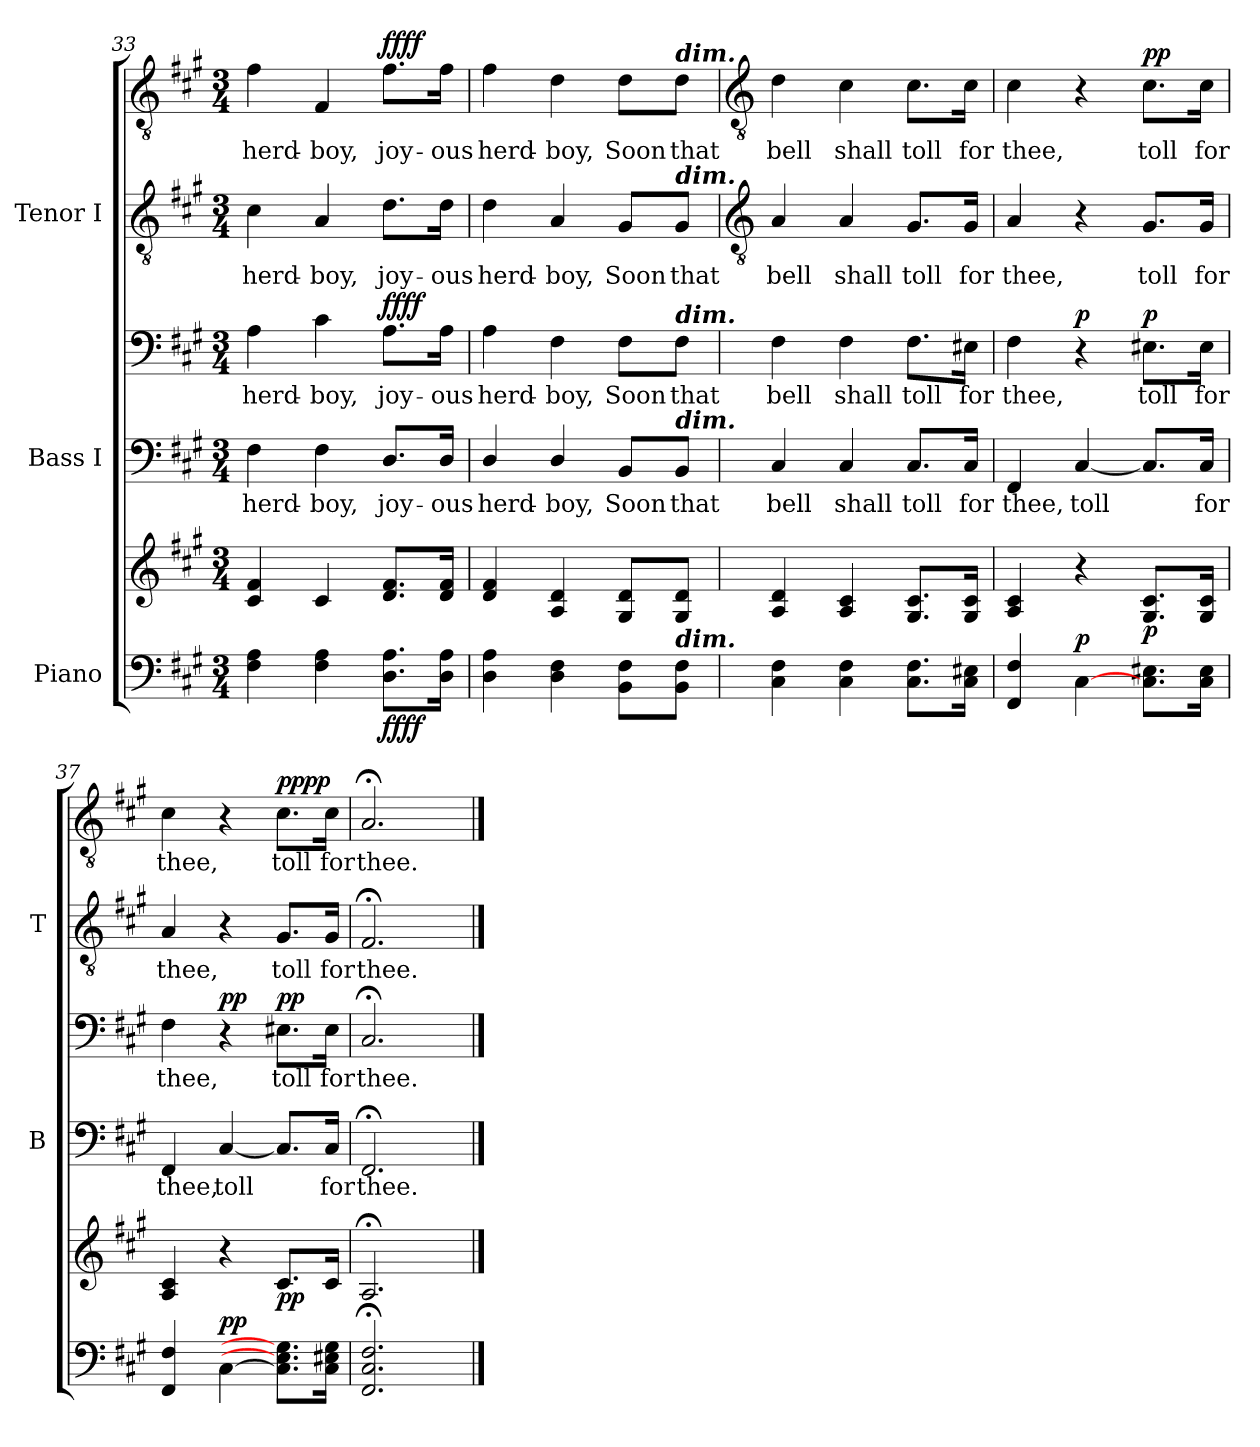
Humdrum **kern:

**kern	**kern	**dynam	**kern	**text	**kern	**text	**dynam	**kern	**text	**kern	**text	**dynam
*part3	*part3	*part3	*part2	*part2	*part2	*part2	*part2	*part1	*part1	*part1	*part1	*part1
*staff6	*staff5	*staff5/6	*staff4	*staff4	*staff3	*staff3	*staff3/4	*staff2	*staff2	*staff1	*staff1	*staff1/2
*I"Piano	*	*	*I"Bass I	*	*	*	*	*I"Tenor I	*	*	*	*
*	*	*	*I'B	*	*	*	*	*I'T	*	*	*	*
*clefF4	*clefG2	*	*clefF4	*	*clefF4	*	*	*clefGv2	*	*clefGv2	*	*
*k[f#c#g#]	*k[f#c#g#]	*	*k[f#c#g#]	*	*k[f#c#g#]	*	*	*k[f#c#g#]	*	*k[f#c#g#]	*	*
*A:	*A:	*	*A:	*	*A:	*	*	*A:	*	*A:	*	*
*M3/4	*M3/4	*	*M3/4	*	*M3/4	*	*	*M3/4	*	*M3/4	*	*
=33	=33	=33	=33	=33	=33	=33	=33	=33	=33	=33	=33	=33
!	!	!	!	!LO:LY:b	!	!LO:LY:b	!	!	!LO:LY:b	!	!LO:LY:b	!
4F# 4A	4c# 4f#	.	4F#	herd-	4A	herd-	.	4c#	herd-	4f#	herd-	.
!	!	!	!	!LO:LY:b	!	!LO:LY:b	!	!	!LO:LY:b	!	!LO:LY:b	!
4F# 4A	4c#	.	4F#	-boy,	4c#	-boy,	.	4A	-boy,	4F#	-boy,	.
!	!	!LO:DY:b=2	!	!LO:LY:b	!	!LO:LY:b	!	!	!LO:LY:b	!	!LO:LY:b	!
!	!	!LO:DY:n=1:b	!	!	!	!	!LO:DY:b=2	!	!	!	!	!
!	!	!	!	!	!	!	!LO:DY:n=1:b	!	!	!	!	!LO:DY:b=2
!	!	!	!	!	!	!	!	!	!	!	!	!LO:DY:n=1:b
8.D 8.AL	8.d 8.f#L	ff ff	8.D/L	joy-	8.A\L	joy-	ff ff	8.d\L	joy-	8.f#\L	joy-	ff ff
!	!	!	!	!LO:LY:b	!	!LO:LY:b	!	!	!LO:LY:b	!	!LO:LY:b	!
16D 16AJ	16d 16f#J	.	16D/Jk	-ous	16A\Jk	-ous	.	16d\Jk	-ous	16f#\Jk	-ous	.
=34	=34	=34	=34	=34	=34	=34	=34	=34	=34	=34	=34	=34
!	!	!	!	!LO:LY:b	!	!LO:LY:b	!	!	!LO:LY:b	!	!LO:LY:b	!
4D 4A	4d 4f#	.	4D/	herd-	4A	herd-	.	4d	herd-	4f#	herd-	.
!	!	!	!	!LO:LY:b	!	!LO:LY:b	!	!	!LO:LY:b	!	!LO:LY:b	!
4D 4F#	4A 4d	.	4D/	-boy,	4F#	-boy,	.	4A	-boy,	4d	-boy,	.
!	!	!	!	!LO:LY:b	!	!LO:LY:b	!	!	!LO:LY:b	!	!LO:LY:b	!
8BB 8F#L	8G# 8dL	.	8BB/L	Soon	8F#\L	Soon	.	8G#/L	Soon	8d\L	Soon	.
!	!	!	!	!	!	!	!	!	!	!LO:TX:a:Bi:t=dim.	!	!
!	!	!	!	!	!	!	!	!LO:TX:a:Bi:t=dim.	!	!	!	!
!	!	!	!	!	!LO:TX:a:Bi:t=dim.	!	!	!	!	!	!	!
!	!	!	!LO:TX:a:Bi:t=dim.	!	!	!	!	!	!	!	!	!
!LO:TX:a:Bi:t=dim.	!	!	!	!	!	!	!	!	!	!	!	!
!	!	!	!	!LO:LY:b	!	!LO:LY:b	!	!	!LO:LY:b	!	!LO:LY:b	!
8BB 8F#J	8G# 8dJ	.	8BB/J	that	8F#\J	that	.	8G#/J	that	8d\J	that	.
!!LO:LB:g=z
=35	=35	=35	=35	=35	=35	=35	=35	=35	=35	=35	=35	=35
*	*	*	*	*	*	*	*	*clefGv2	*	*clefGv2	*	*
!	!	!	!	!LO:LY:b	!	!LO:LY:b	!	!	!LO:LY:b	!	!LO:LY:b	!
4C# 4F#	4A 4d	.	4C#	bell	4F#	bell	.	4A	bell	4d	bell	.
!	!	!	!	!LO:LY:b	!	!LO:LY:b	!	!	!LO:LY:b	!	!LO:LY:b	!
4C# 4F#	4A 4c#	.	4C#	shall	4F#	shall	.	4A	shall	4c#	shall	.
!	!	!	!	!LO:LY:b	!	!LO:LY:b	!	!	!LO:LY:b	!	!LO:LY:b	!
8.C# 8.F#L	8.G# 8.c#L	.	8.C#/L	toll	8.F#\L	toll	.	8.G#/L	toll	8.c#\L	toll	.
!	!	!	!	!LO:LY:b	!	!LO:LY:b	!	!	!LO:LY:b	!	!LO:LY:b	!
16C# 16E#XJ	16G# 16c#J	.	16C#/Jk	for	16E#X\Jk	for	.	16G#/Jk	for	16c#\Jk	for	.
=36	=36	=36	=36	=36	=36	=36	=36	=36	=36	=36	=36	=36
!	!	!	!	!LO:LY:b	!	!LO:LY:b	!	!	!LO:LY:b	!	!LO:LY:b	!
4FF# 4F#	4A 4c#	.	4FF#	thee,	4F#	thee,	.	4A	thee,	4c#	thee,	.
!	!	!LO:DY:a=2	!	!LO:LY:b	!	!	!LO:DY:b=2	!	!	!	!	!
[4C#\	4r	p	[4C#	toll	4r	.	p	4r	.	4r	.	.
!	!	!LO:DY:b	!	!	!	!LO:LY:b	!LO:DY:b	!	!LO:LY:b	!	!LO:LY:b	!LO:DY:b=2
!	!	!	!	!	!	!	!	!	!	!	!	!LO:DY:n=1:b
8.C# 8.E#XL	8.G# 8.c#L	p	8.C#/L]	.	8.E#X\L	toll	p	8.G#/L	toll	8.c#\L	toll	p p
!	!	!	!	!LO:LY:b	!	!LO:LY:b	!	!	!LO:LY:b	!	!LO:LY:b	!
16C# 16E#J	16G# 16c#J	.	16C#/Jk	for	16E#\Jk	for	.	16G#/Jk	for	16c#\Jk	for	.
=37	=37	=37	=37	=37	=37	=37	=37	=37	=37	=37	=37	=37
!	!	!	!	!LO:LY:b	!	!LO:LY:b	!	!	!LO:LY:b	!	!LO:LY:b	!
4FF# 4F#	4A 4c#	.	4FF#	thee,	4F#	thee,	.	4A	thee,	4c#	thee,	.
!	!	!LO:DY:a=2	!	!LO:LY:b	!	!	!LO:DY:b=2	!	!	!	!	!
[4C#\	4r	pp	[4C#	toll	4r	.	pp	4r	.	4r	.	.
!	!	!LO:DY:b	!	!	!	!LO:LY:b	!LO:DY:b	!	!LO:LY:b	!	!LO:LY:b	!LO:DY:b=2
!	!	!	!	!	!	!	!	!	!	!	!	!LO:DY:n=1:b
8.C#] 8.E#] 8.G#]L	8.c#L	pp	8.C#/L]	.	8.E#X\L	toll	pp	8.G#/L	toll	8.c#\L	toll	pp pp
!	!	!	!	!LO:LY:b	!	!LO:LY:b	!	!	!LO:LY:b	!	!LO:LY:b	!
16C# 16E# 16G#J	16c#J	.	16C#/Jk	for	16E#\Jk	for	.	16G#/Jk	for	16c#\Jk	for	.
=38	=38	=38	=38	=38	=38	=38	=38	=38	=38	=38	=38	=38
!	!	!	!	!LO:LY:b	!	!LO:LY:b	!	!	!LO:LY:b	!	!LO:LY:b	!
2.FF#; 2.C#; 2.F#;	2.A;<	.	2.FF#;<	thee.	2.C#;<	thee.	.	2.F#;<	thee.	2.A;<	thee.	.
==	==	==	==	==	==	==	==	==	==	==	==	==
*-	*-	*-	*-	*-	*-	*-	*-	*-	*-	*-	*-	*-
